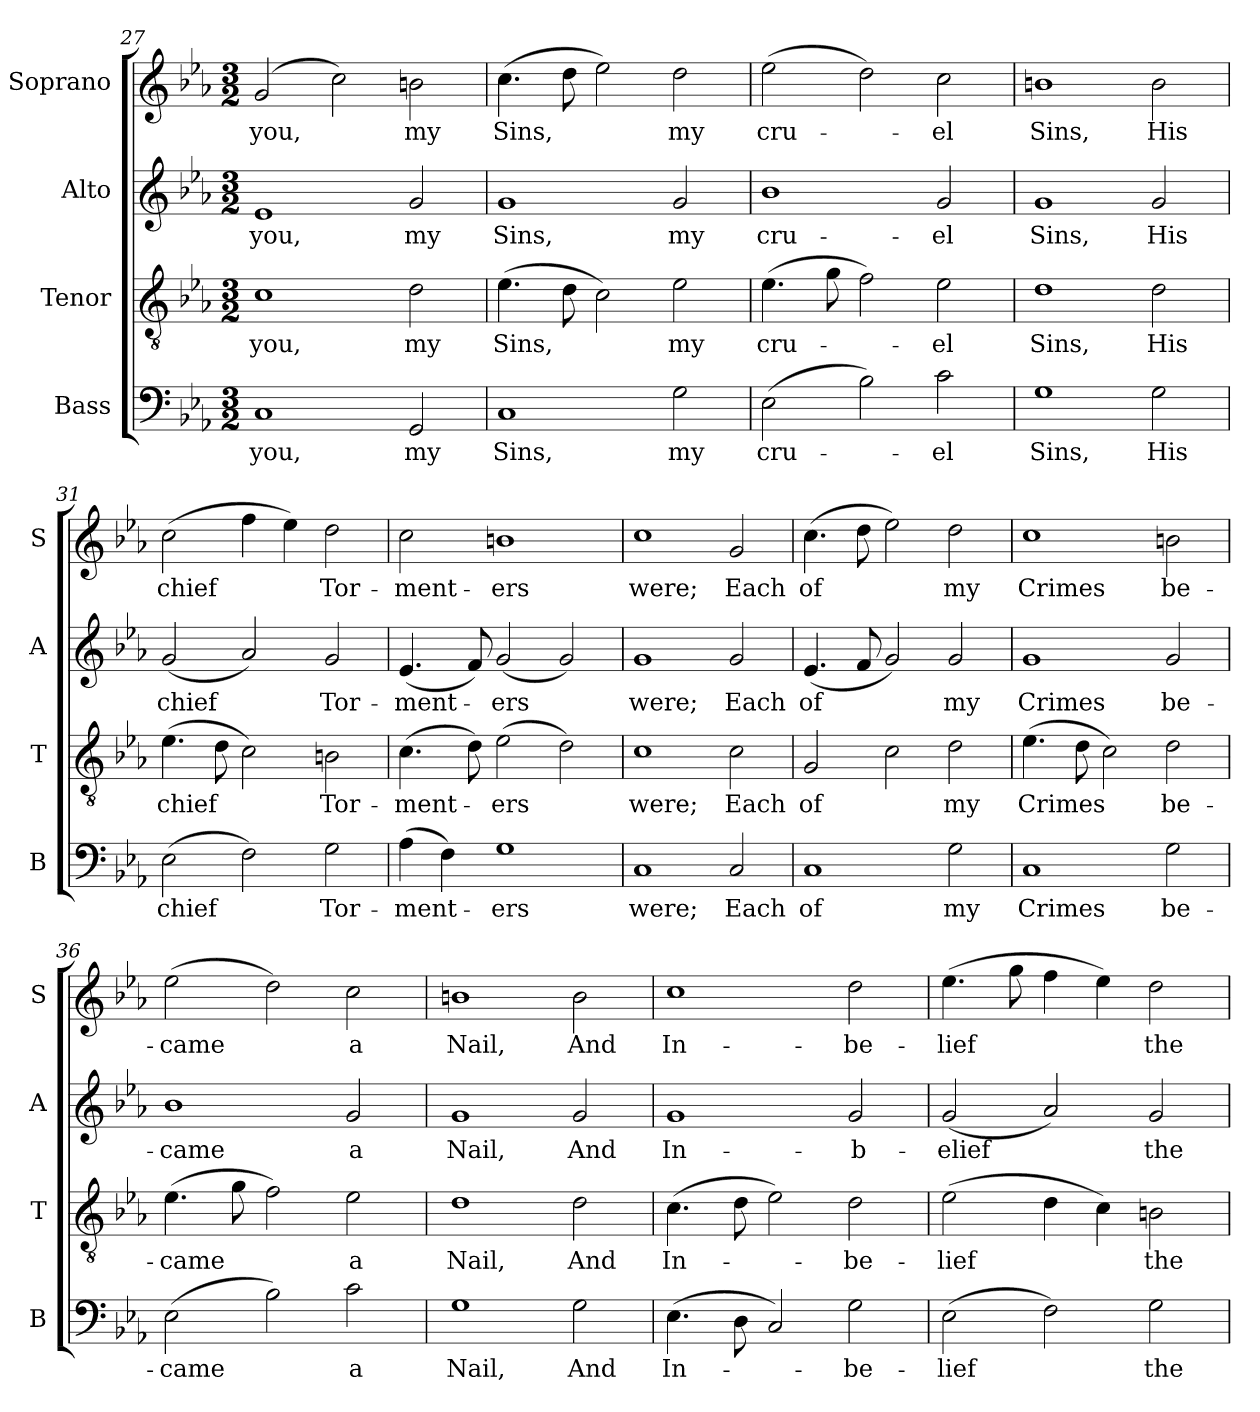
**kern	**text	**kern	**text	**kern	**text	**kern	**text
*part4	*part4	*part3	*part3	*part2	*part2	*part1	*part1
*staff4	*staff4	*staff3	*staff3	*staff2	*staff2	*staff1	*staff1
*I"Bass	*	*I"Tenor	*	*I"Alto	*	*I"Soprano	*
*I'B	*	*I'T	*	*I'A	*	*I'S	*
*clefF4	*	*clefGv2	*	*clefG2	*	*clefG2	*
*k[b-e-a-]	*	*k[b-e-a-]	*	*k[b-e-a-]	*	*k[b-e-a-]	*
*c:	*	*c:	*	*c:	*	*c:	*
*M3/2	*	*M3/2	*	*M3/2	*	*M3/2	*
=27	=27	=27	=27	=27	=27	=27	=27
1C	you,	1c	you,	1e-	you,	(2g/	you,
.	.	.	.	.	.	2cc\)	.
2GG/	my	2d\	my	2g/	my	2bn\	my
=28	=28	=28	=28	=28	=28	=28	=28
1C	Sins,	(4.e-\	Sins,	1g	Sins,	(4.cc\	Sins,
.	.	8d\	.	.	.	8dd\	.
.	.	2c\)	.	.	.	2ee-\)	.
2G\	my	2e-\	my	2g/	my	2dd\	my
=29	=29	=29	=29	=29	=29	=29	=29
(2E-\	cru-	(4.e-\	cru-	1b-	cru-	(2ee-\	cru-
.	.	8g\	.	.	.	.	.
2B-\)	.	2f\)	.	.	.	2dd\)	.
2c\	-el	2e-\	-el	2g/	-el	2cc\	-el
!!LO:LB:g=z
=30	=30	=30	=30	=30	=30	=30	=30
1G	Sins,	1d	Sins,	1g	Sins,	1bn	Sins,
2G\	His	2d\	His	2g/	His	2b\	His
=31	=31	=31	=31	=31	=31	=31	=31
(2E-\	chief	(4.e-\	chief	(2g/	chief	(2cc\	chief
.	.	8d\	.	.	.	.	.
2F\)	.	2c\)	.	2a-/)	.	4ff\	.
.	.	.	.	.	.	4ee-\)	.
2G\	Tor-	2Bn\	Tor-	2g/	Tor-	2dd\	Tor-
=32	=32	=32	=32	=32	=32	=32	=32
(4A-\	-ment-	(4.c\	-ment-	(4.e-/	-ment-	2cc\	-ment-
4F\)	.	.	.	.	.	.	.
.	.	8d\)	.	8f/)	.	.	.
1G	-ers	(2e-\	-ers	(2g/	-ers	1bn	-ers
.	.	2d\)	.	2g/)	.	.	.
=33	=33	=33	=33	=33	=33	=33	=33
1C	were;	1c	were;	1g	were;	1cc	were;
2C/	Each	2c\	Each	2g/	Each	2g/	Each
!!LO:PB:g=z
=34	=34	=34	=34	=34	=34	=34	=34
1C	of	2G/	of	(4.e-/	of	(4.cc\	of
.	.	.	.	8f/	.	8dd\	.
.	.	2c\	.	2g/)	.	2ee-\)	.
2G\	my	2d\	my	2g/	my	2dd\	my
=35	=35	=35	=35	=35	=35	=35	=35
1C	Crimes	(4.e-\	Crimes	1g	Crimes	1cc	Crimes
.	.	8d\	.	.	.	.	.
.	.	2c\)	.	.	.	.	.
2G\	be-	2d\	be-	2g/	be-	2bn\	be-
=36	=36	=36	=36	=36	=36	=36	=36
(2E-\	-came	(4.e-\	-came	1b-	-came	(2ee-\	-came
.	.	8g\	.	.	.	.	.
2B-\)	.	2f\)	.	.	.	2dd\)	.
2c\	a	2e-\	a	2g/	a	2cc\	a
=37	=37	=37	=37	=37	=37	=37	=37
1G	Nail,	1d	Nail,	1g	Nail,	1bn	Nail,
2G\	And	2d\	And	2g/	And	2b\	And
!!LO:LB:g=z
=38	=38	=38	=38	=38	=38	=38	=38
(4.E-\	In-	(4.c\	In-	1g	In-	1cc	In-
8D\	.	8d\	.	.	.	.	.
2C/)	.	2e-\)	.	.	.	.	.
2G\	-be-	2d\	-be-	2g/	-b-	2dd\	-be-
=39	=39	=39	=39	=39	=39	=39	=39
(2E-\	-lief	(2e-\	-lief	(2g/	-elief	(4.ee-\	-lief
.	.	.	.	.	.	8gg\	.
2F\)	.	4d\	.	2a-/)	.	4ff\	.
.	.	4c\)	.	.	.	4ee-\)	.
2G\	the	2Bn\	the	2g/	the	2dd\	the
=	=	=	=	=	=	=	=
*-	*-	*-	*-	*-	*-	*-	*-
